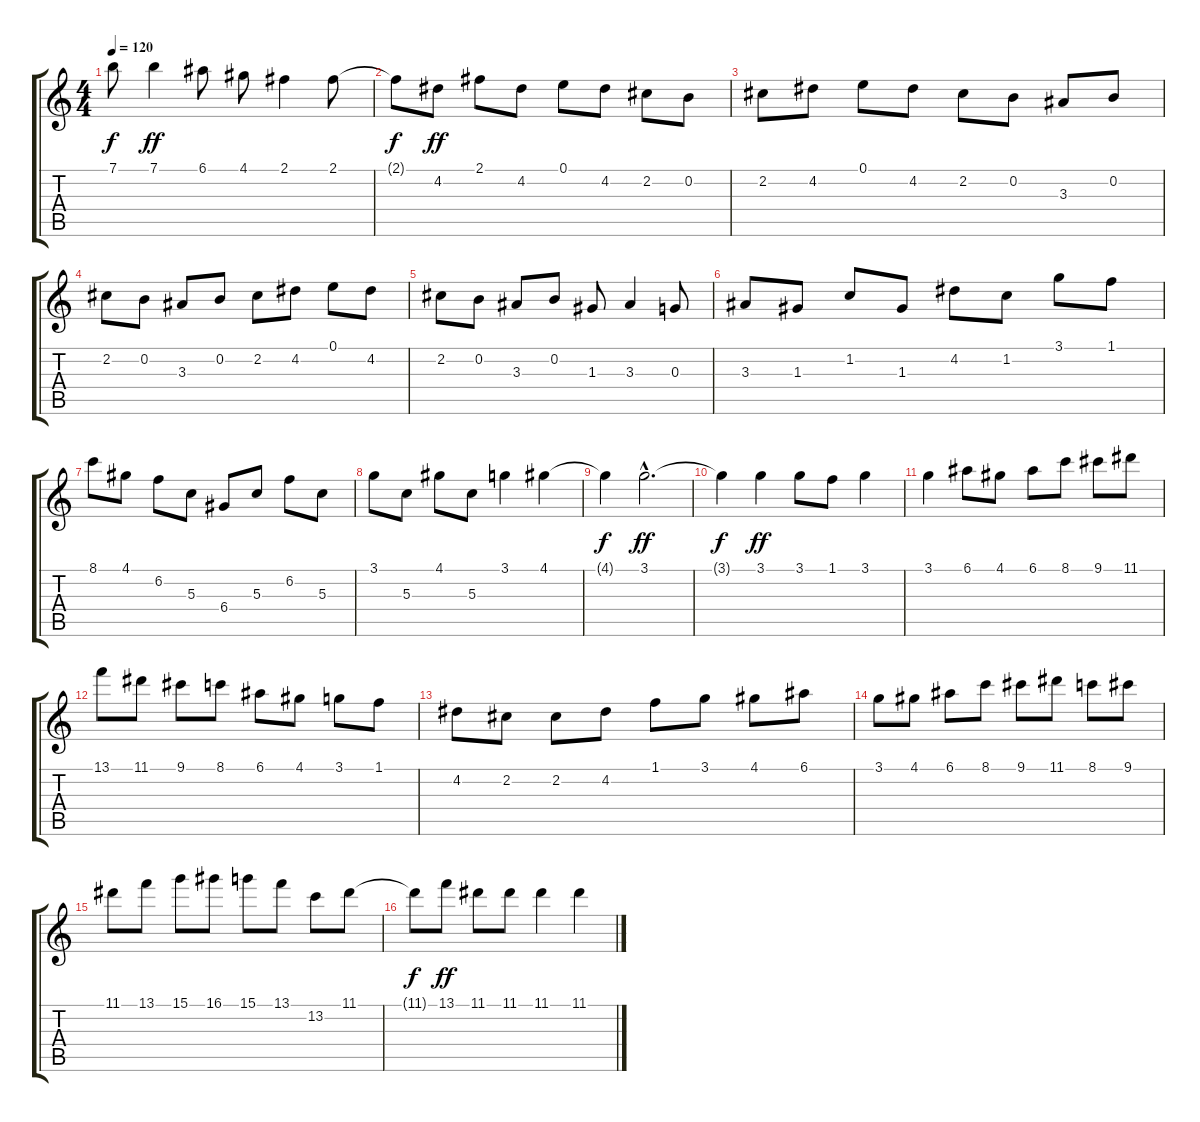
\track "" {instrument acousticguitarnylon}
\staff {score tabs}
\tuning (E4 B3 G3 D3 A2 E2) {hide}
\ts (4 4)
\tempo 120
\clef g2
\ks c
7.1{t}.8{dy f} 7.1.4{dy ff} 6.1.8 4.1.8 2.1.4 2.1.8 |
2.1{t}.8{dy f} 4.2.8{dy ff} 2.1.8 4.2.8 0.1.8 4.2.8 2.2.8 0.2.8 |
2.2.8 4.2.8 0.1.8 4.2.8 2.2.8 0.2.8 3.3.8 0.2.8 |
2.2.8 0.2.8 3.3.8 0.2.8 2.2.8 4.2.8 0.1.8 4.2.8 |
2.2.8 0.2.8 3.3.8 0.2.8 1.3.8 3.3.4 0.3.8 |
3.3.8 1.3.8 1.2.8 1.3.8 4.2.8 1.2.8 3.1.8 1.1.8 |
8.1.8 4.1.8 6.2.8 5.3.8 6.4.8 5.3.8 6.2.8 5.3.8 |
3.1.8 5.3.8 4.1.8 5.3.8 3.1.4 4.1.4 |
4.1{t}.4{dy f} 3.1{hac}.2{d dy ff} |
3.1{t}.4{dy f} 3.1.4{dy ff} 3.1.8 1.1.8 3.1.4 |
3.1.4 6.1.8 4.1.8 6.1.8 8.1.8 9.1.8 11.1.8 |
13.1.8 11.1.8 9.1.8 8.1.8 6.1.8 4.1.8 3.1.8 1.1.8 |
4.2.8 2.2.8 2.2.8 4.2.8 1.1.8 3.1.8 4.1.8 6.1.8 |
3.1.8 4.1.8 6.1.8 8.1.8 9.1.8 11.1.8 8.1.8 9.1.8 |
11.1.8 13.1.8 15.1.8 16.1.8 15.1.8 13.1.8 13.2.8 11.1.8 |
11.1{t}.8{dy f} 13.1.8{dy ff} 11.1.8 11.1.8 11.1.4 11.1.4
